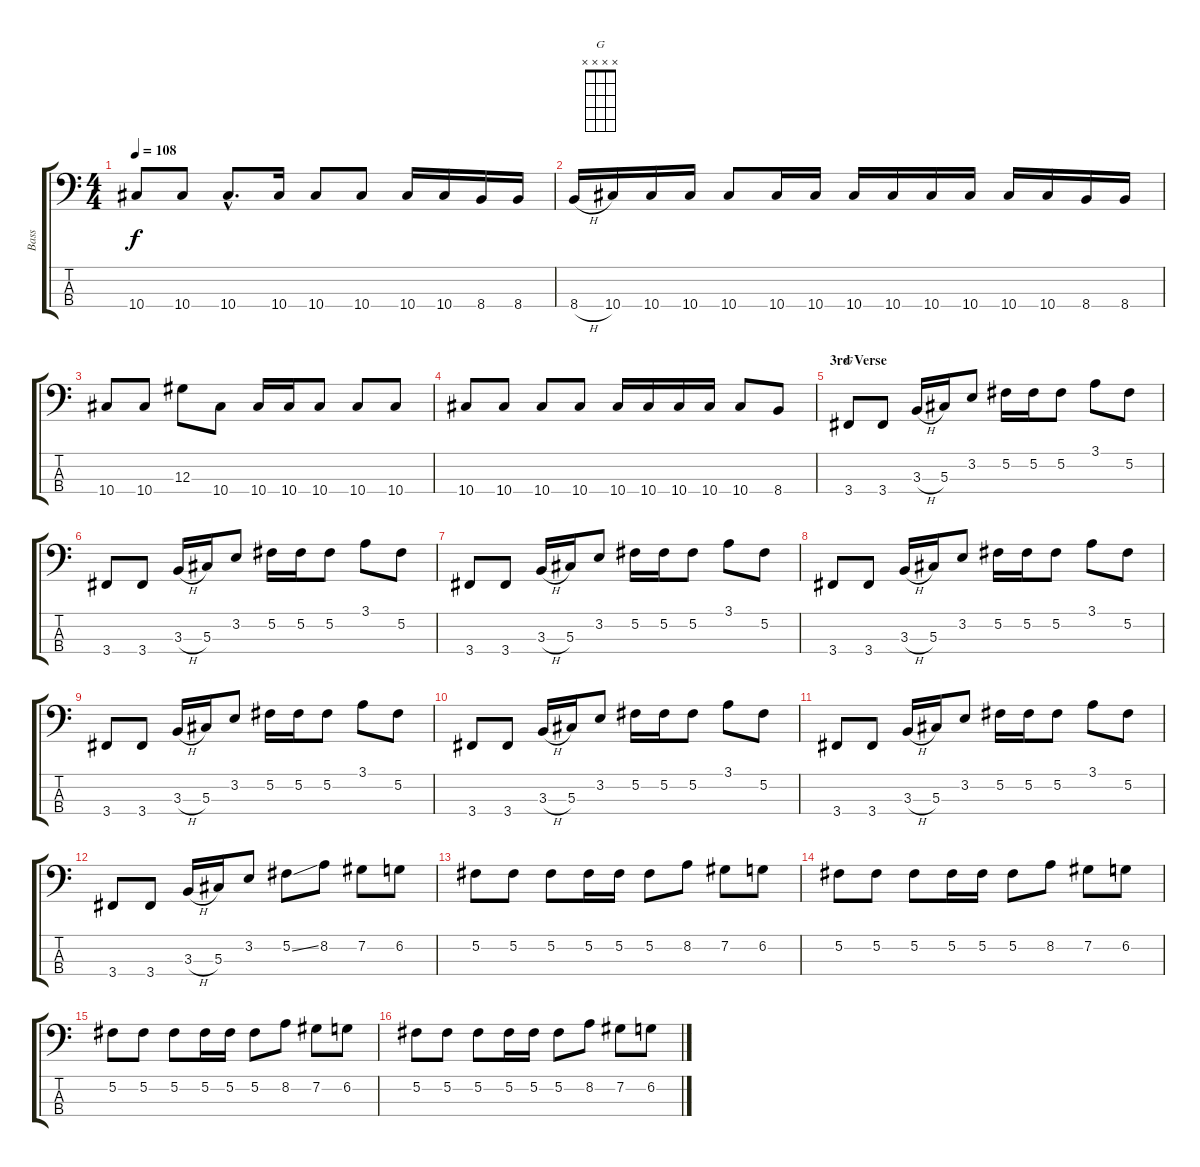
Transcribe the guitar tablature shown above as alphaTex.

\track ("Bass" "Bass") {instrument electricbassfinger}
\staff {score tabs}
\tuning (Gb2 Db2 Ab1 Eb1) {hide}
\chord ("G" x x x x) {firstfret 0}
\ts (4 4)
\tempo 108
\clef f4
\ks c
10.4.8{dy f} 10.4.8 10.4{hac}.8{d} 10.4.16 10.4.8 10.4.8 10.4.16 10.4.16 8.4.16 8.4.16 |
8.4{h}.16 10.4.16 10.4.16 10.4.16 10.4.8 10.4.16 10.4.16 10.4.16 10.4.16 10.4.16 10.4.16 10.4.16 10.4.16 8.4.16 8.4.16 |
10.4.8 10.4.8 12.3.8 10.4.8 10.4.16 10.4.16 10.4.8 10.4.8 10.4.8 |
10.4.8 10.4.8 10.4.8 10.4.8 10.4.16 10.4.16 10.4.16 10.4.16 10.4.8 8.4.8 |
\section ("" "3rd Verse")
3.4.8{ch "G"} 3.4.8 3.3{h}.16 5.3.16 3.2.8 5.2.16 5.2.16 5.2.8 3.1.8 5.2.8 |
3.4.8 3.4.8 3.3{h}.16 5.3.16 3.2.8 5.2.16 5.2.16 5.2.8 3.1.8 5.2.8 |
3.4.8 3.4.8 3.3{h}.16 5.3.16 3.2.8 5.2.16 5.2.16 5.2.8 3.1.8 5.2.8 |
3.4.8 3.4.8 3.3{h}.16 5.3.16 3.2.8 5.2.16 5.2.16 5.2.8 3.1.8 5.2.8 |
3.4.8 3.4.8 3.3{h}.16 5.3.16 3.2.8 5.2.16 5.2.16 5.2.8 3.1.8 5.2.8 |
3.4.8 3.4.8 3.3{h}.16 5.3.16 3.2.8 5.2.16 5.2.16 5.2.8 3.1.8 5.2.8 |
3.4.8 3.4.8 3.3{h}.16 5.3.16 3.2.8 5.2.16 5.2.16 5.2.8 3.1.8 5.2.8 |
3.4.8 3.4.8 3.3{h}.16 5.3.16 3.2.8 5.2{ss}.8 8.2.8 7.2.8 6.2.8 |
5.2.8 5.2.8 5.2.8 5.2.16 5.2.16 5.2.8 8.2.8 7.2.8 6.2.8 |
5.2.8 5.2.8 5.2.8 5.2.16 5.2.16 5.2.8 8.2.8 7.2.8 6.2.8 |
5.2.8 5.2.8 5.2.8 5.2.16 5.2.16 5.2.8 8.2.8 7.2.8 6.2.8 |
5.2.8 5.2.8 5.2.8 5.2.16 5.2.16 5.2.8 8.2.8 7.2.8 6.2.8
